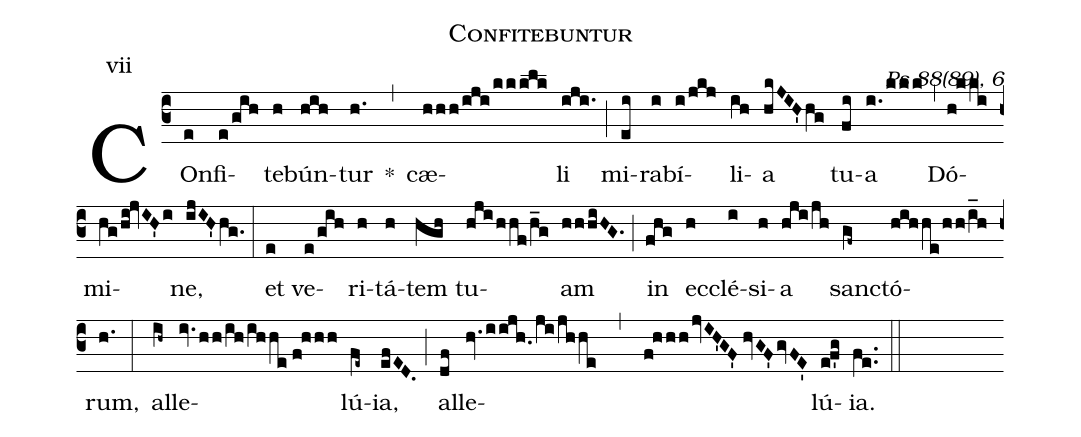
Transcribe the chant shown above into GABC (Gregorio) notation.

name:Confitebuntur;
commentary:Ps 88(89), 6;
mode:vii;
%%
(c3) COn(e)fi(e/gih)te(h)bún(hih)tur(h.) *(,) cæ(hhh/iji/kkklk)li(iji.) (;) mi(ei)ra(i)bí(i/jkj)li(ih)a(hkJIH'hg) tu(fi)a(i./kkk) (,) Dó(h!kki)mi(hg/hi!jvIH'i)ne,(ijIH'hg.) (:) et(e) ve(e/gih)ri(h)tá(h)tem(hgh) tu(hji/hhf/h_g)am(hhhiHG.) (;) in(fhg) ec(h)clé(i)si(h)a(hji/jh) san(gf~)ctó(hihhe/hh/i_h)rum,(h.) (:) al(ih~)le(iv.hh/ih/ihhe//f!hhh)lú(fe~)ia,(efED.) (;) al(df)le(hv.iijh./ji/jhhe , f!hhhjvIH'GF'//hvGF'gvFE')lú(e!f'g)ia.(fe..) (::)
